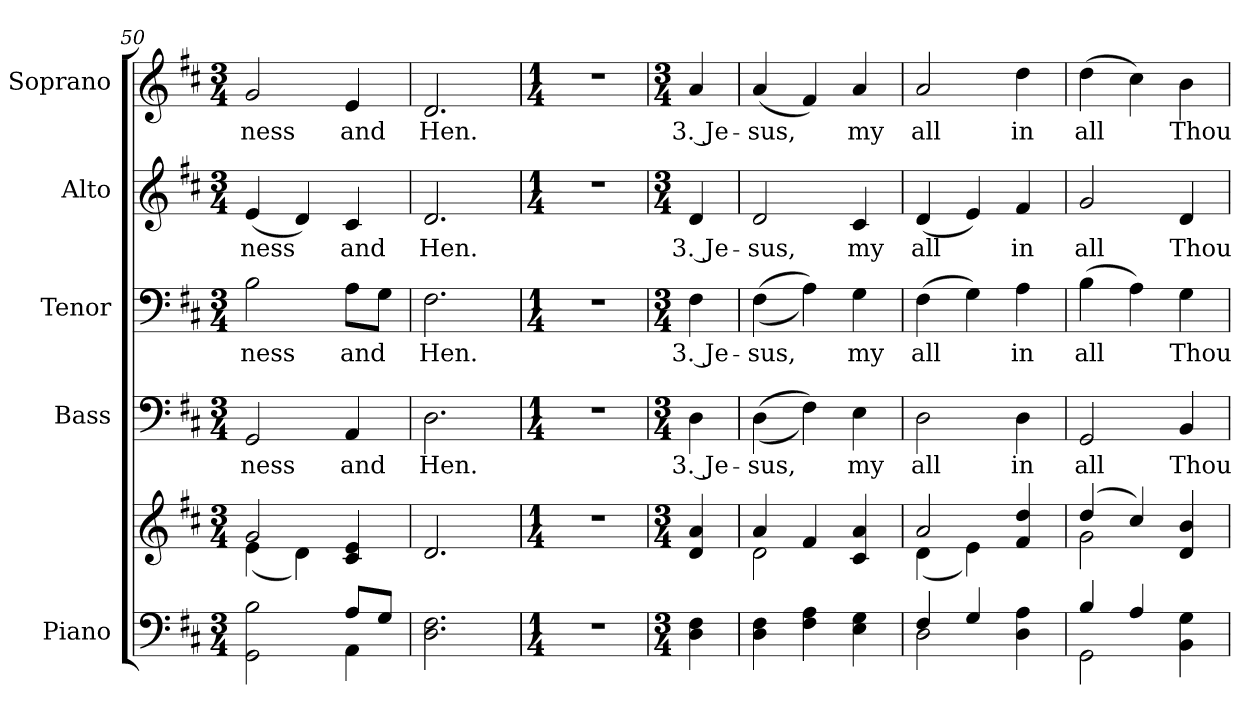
**kern	**kern	**kern	**text	**kern	**text	**kern	**text	**kern	**text
*part5	*part5	*part4	*part4	*part3	*part3	*part2	*part2	*part1	*part1
*staff6	*staff5	*staff4	*staff4	*staff3	*staff3	*staff2	*staff2	*staff1	*staff1
*I"Piano	*	*I"Bass	*	*I"Tenor	*	*I"Alto	*	*I"Soprano	*
*I'Pno.	*	*I'B.	*	*I'T.	*	*I'A.	*	*I'S.	*
*clefF4	*clefG2	*clefF4	*	*clefF4	*	*clefG2	*	*clefG2	*
*k[f#c#]	*k[f#c#]	*k[f#c#]	*	*k[f#c#]	*	*k[f#c#]	*	*k[f#c#]	*
*D:	*D:	*D:	*	*D:	*	*D:	*	*D:	*
*M3/4	*M3/4	*M3/4	*	*M3/4	*	*M3/4	*	*M3/4	*
=50	=50	=50	=50	=50	=50	=50	=50	=50	=50
*^	*^	*	*	*	*	*	*	*	*
!	!	!	!	!	!LO:LY:b:color=#000000	!	!	!	!	!	!
!	!	!	!	!	!	!	!LO:LY:b:color=#000000	!	!	!	!
!	!	!	!	!	!	!	!	!	!LO:LY:b:color=#000000	!	!
!	!	!	!	!	!	!	!	!	!	!	!LO:LY:b:color=#000000
2GGi\ 2Bi	2ryy	2gi/	(4ei\	2GGi/	-ness	2Bi\	-ness	(4ei/	-ness	2gi/	-ness
.	.	.	4di\)	.	.	.	.	4di/)	.	.	.
!	!	!	!	!	!LO:LY:b:color=#000000	!	!	!	!	!	!
!	!	!	!	!	!	!	!LO:LY:b:color=#000000	!	!	!	!
!	!	!	!	!	!	!	!	!	!LO:LY:b:color=#000000	!	!
!	!	!	!	!	!	!	!	!	!	!	!LO:LY:b:color=#000000
8Ai/L	4AAi\	4c#i/ 4ei	4ryy	4AAi/	and	8Ai\L	and	4c#i/	and	4ei/	and
8Gi/J	.	.	.	.	.	8Gi\J	.	.	.	.	.
*v	*v	*	*	*	*	*	*	*	*	*	*
*	*v	*v	*	*	*	*	*	*	*	*
=51	=51	=51	=51	=51	=51	=51	=51	=51	=51
!	!	!	!LO:LY:b:color=#000000	!	!	!	!	!	!
!	!	!	!	!	!LO:LY:b:color=#000000	!	!	!	!
!	!	!	!	!	!	!	!LO:LY:b:color=#000000	!	!
!	!	!	!	!	!	!	!	!	!LO:LY:b:color=#000000
2.Di\ 2.F#i	2.di/	2.Di\	Hen.	2.F#i\	Hen.	2.di/	Hen.	2.di/	Hen.
!!LO:PB:g=z
=52	=52	=52	=52	=52	=52	=52	=52	=52	=52
*M1/4	*M1/4	*M1/4	*	*M1/4	*	*M1/4	*	*M1/4	*
!LO:N:vis=1	!LO:N:vis=1	!LO:N:vis=1	!	!LO:N:vis=1	!	!LO:N:vis=1	!	!LO:N:vis=1	!
4r	4r	4r	.	4r	.	4r	.	4r	.
=53	=53	=53	=53	=53	=53	=53	=53	=53	=53
*M3/4	*M3/4	*M3/4	*	*M3/4	*	*M3/4	*	*M3/4	*
!	!	!	!LO:LY:b:color=#000000	!	!	!	!	!	!
!	!	!	!	!	!LO:LY:b:color=#000000	!	!	!	!
!	!	!	!	!	!	!	!LO:LY:b:color=#000000	!	!
!	!	!	!	!	!	!	!	!	!LO:LY:b:color=#000000
4Di\ 4F#i	4di/ 4ai	4Di\	3. Je-	4F#i\	3. Je-	4di/	3. Je-	4ai/	3. Je-
=54	=54	=54	=54	=54	=54	=54	=54	=54	=54
*	*^	*	*	*	*	*	*	*	*
!	!	!	!	!LO:LY:b:color=#000000	!	!	!	!	!	!
!	!	!	!	!	!	!LO:LY:b:color=#000000	!	!	!	!
!	!	!	!	!	!	!	!	!LO:LY:b:color=#000000	!	!
!	!	!	!	!	!	!	!	!	!	!LO:LY:b:color=#000000
4Di\ 4F#i	4ai/	2di\	((4Di\	-sus,	((4F#i\	-sus,	2di/	-sus,	(4ai/	-sus,
4F#i\ 4Ai	4f#i/	.	4F#i\))	.	4Ai\))	.	.	.	4f#i/)	.
!	!	!	!	!LO:LY:b:color=#000000	!	!	!	!	!	!
!	!	!	!	!	!	!LO:LY:b:color=#000000	!	!	!	!
!	!	!	!	!	!	!	!	!LO:LY:b:color=#000000	!	!
!	!	!	!	!	!	!	!	!	!	!LO:LY:b:color=#000000
4Ei\ 4Gi	4c#i/ 4ai	4ryy	4Ei\	my	4Gi\	my	4c#i/	my	4ai/	my
!!LO:PB:g=z
=55	=55	=55	=55	=55	=55	=55	=55	=55	=55	=55
*^	*	*	*	*	*	*	*	*	*	*
!	!	!	!	!	!LO:LY:b:color=#000000	!	!	!	!	!	!
!	!	!	!	!	!	!	!LO:LY:b:color=#000000	!	!	!	!
!	!	!	!	!	!	!	!	!	!LO:LY:b:color=#000000	!	!
!	!	!	!	!	!	!	!	!	!	!	!LO:LY:b:color=#000000
4F#i/	2Di\	2ai/	(4di\	2Di\	all	(4F#i\	all	(4di/	all	2ai/	all
4Gi/	.	.	4ei\)	.	.	4Gi\)	.	4ei/)	.	.	.
!	!	!	!	!	!LO:LY:b:color=#000000	!	!	!	!	!	!
!	!	!	!	!	!	!	!LO:LY:b:color=#000000	!	!	!	!
!	!	!	!	!	!	!	!	!	!LO:LY:b:color=#000000	!	!
!	!	!	!	!	!	!	!	!	!	!	!LO:LY:b:color=#000000
4Di\ 4Ai	4ryy	4f#i/ 4ddi	4ryy	4Di\	in	4Ai\	in	4f#i/	in	4ddi\	in
=56	=56	=56	=56	=56	=56	=56	=56	=56	=56	=56	=56
!	!	!	!	!	!LO:LY:b:color=#000000	!	!	!	!	!	!
!	!	!	!	!	!	!	!LO:LY:b:color=#000000	!	!	!	!
!	!	!	!	!	!	!	!	!	!LO:LY:b:color=#000000	!	!
!	!	!	!	!	!	!	!	!	!	!	!LO:LY:b:color=#000000
4Bi/	2GGi\	(4ddi/	2gi\	2GGi/	all	(4Bi\	all	2gi/	all	(4ddi\	all
4Ai/	.	4cc#i/)	.	.	.	4Ai\)	.	.	.	4cc#i\)	.
!	!	!	!	!	!LO:LY:b:color=#000000	!	!	!	!	!	!
!	!	!	!	!	!	!	!LO:LY:b:color=#000000	!	!	!	!
!	!	!	!	!	!	!	!	!	!LO:LY:b:color=#000000	!	!
!	!	!	!	!	!	!	!	!	!	!	!LO:LY:b:color=#000000
4BBi\ 4Gi	4ryy	4di/ 4bi	4ryy	4BBi/	Thou	4Gi\	Thou	4di/	Thou	4bi\	Thou
*v	*v	*	*	*	*	*	*	*	*	*	*
*	*v	*v	*	*	*	*	*	*	*	*
=	=	=	=	=	=	=	=	=	=
*-	*-	*-	*-	*-	*-	*-	*-	*-	*-
